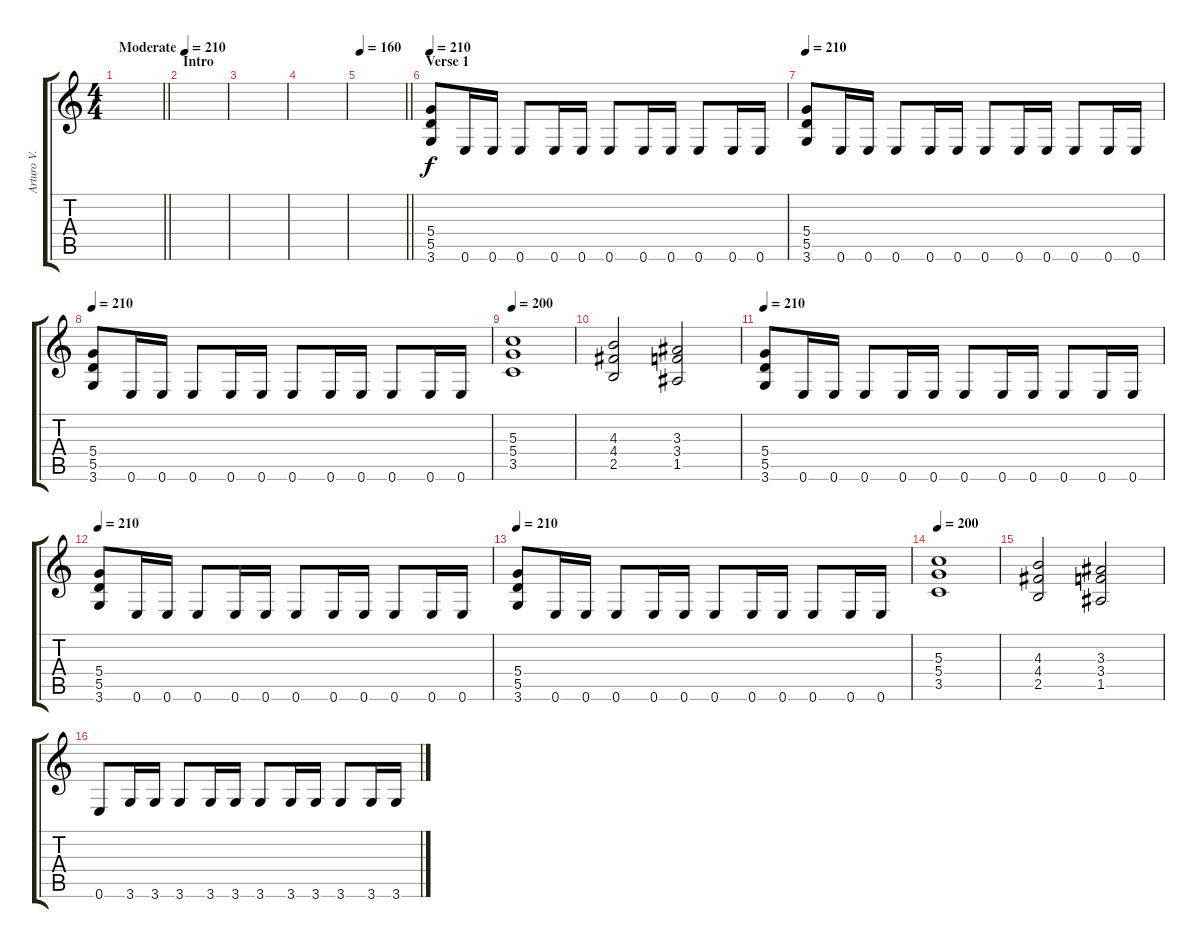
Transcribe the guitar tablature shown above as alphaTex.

\track ("Arturo V." "Arturo V.") {instrument overdrivenguitar}
\staff {score tabs}
\tuning (E4 B3 G3 D3 A2 E2) {hide}
\ts (4 4)
\tempo (210 "Moderate")
\clef g2
\barLineRight lightlight
\ks c
|
\section ("" "Intro")
|
|
|
\tempo 160
\barLineRight lightlight
|
\section ("" "Verse 1")
\tempo 210
(5.4 5.5 3.6).8 0.6.16 0.6.16 0.6.8 0.6.16 0.6.16 0.6.8 0.6.16 0.6.16 0.6.8 0.6.16 0.6.16 |
\tempo 210
(5.4 5.5 3.6).8 0.6.16 0.6.16 0.6.8 0.6.16 0.6.16 0.6.8 0.6.16 0.6.16 0.6.8 0.6.16 0.6.16 |
\tempo 210
(5.4 5.5 3.6).8 0.6.16 0.6.16 0.6.8 0.6.16 0.6.16 0.6.8 0.6.16 0.6.16 0.6.8 0.6.16 0.6.16 |
\tempo 200
(5.3 5.4 3.5).1 |
(4.3 4.4 2.5).2 (3.3 3.4 1.5).2 |
\tempo 210
(5.4 5.5 3.6).8 0.6.16 0.6.16 0.6.8 0.6.16 0.6.16 0.6.8 0.6.16 0.6.16 0.6.8 0.6.16 0.6.16 |
\tempo 210
(5.4 5.5 3.6).8 0.6.16 0.6.16 0.6.8 0.6.16 0.6.16 0.6.8 0.6.16 0.6.16 0.6.8 0.6.16 0.6.16 |
\tempo 210
(5.4 5.5 3.6).8 0.6.16 0.6.16 0.6.8 0.6.16 0.6.16 0.6.8 0.6.16 0.6.16 0.6.8 0.6.16 0.6.16 |
\tempo 200
(5.3 5.4 3.5).1 |
(4.3 4.4 2.5).2 (3.3 3.4 1.5).2 |
0.6.8 3.6.16 3.6.16 3.6.8 3.6.16 3.6.16 3.6.8 3.6.16 3.6.16 3.6.8 3.6.16 3.6.16
